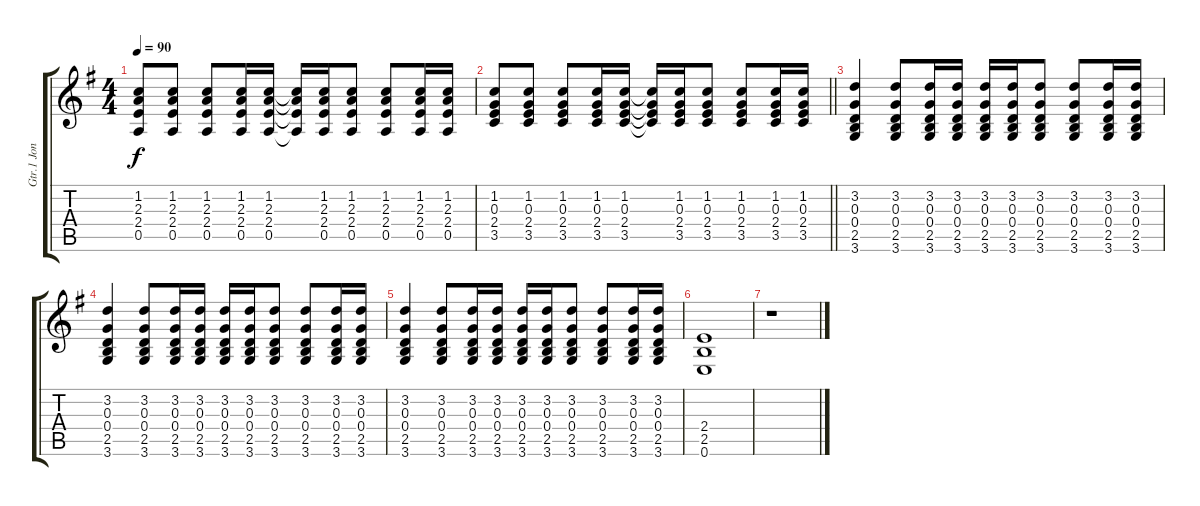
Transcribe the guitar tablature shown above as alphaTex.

\track ("Gtr.1 Jon Acoustic" "Gtr.1 Jon ") {instrument acousticguitarsteel}
\staff {score tabs}
\tuning (E4 B3 G3 D3 A2 E2) {hide}
\ts (4 4)
\tempo 90
\clef g2
\ks g
(1.2 2.3 2.4 0.5).8{dy f} (1.2 2.3 2.4 0.5).8 (1.2 2.3 2.4 0.5).8 (1.2 2.3 2.4 0.5).16 (1.2 2.3 2.4 0.5).16 (1.2{t} 2.3{t} 2.4{t} 0.5{t}).16 (1.2 2.3 2.4 0.5).16 (1.2 2.3 2.4 0.5).8 (1.2 2.3 2.4 0.5).8 (1.2 2.3 2.4 0.5).16 (1.2 2.3 2.4 0.5).16 |
\barLineRight lightlight
(1.2 0.3 2.4 3.5).8 (1.2 0.3 2.4 3.5).8 (1.2 0.3 2.4 3.5).8 (1.2 0.3 2.4 3.5).16 (1.2 0.3 2.4 3.5).16 (1.2{t} 0.3{t} 2.4{t} 3.5{t}).16 (1.2 0.3 2.4 3.5).16 (1.2 0.3 2.4 3.5).8 (1.2 0.3 2.4 3.5).8 (1.2 0.3 2.4 3.5).16 (1.2 0.3 2.4 3.5).16 |
(3.2 0.3 0.4 2.5 3.6).4 (3.2 0.3 0.4 2.5 3.6).8 (3.2 0.3 0.4 2.5 3.6).16 (3.2 0.3 0.4 2.5 3.6).16 (3.2 0.3 0.4 2.5 3.6).16 (3.2 0.3 0.4 2.5 3.6).16 (3.2 0.3 0.4 2.5 3.6).8 (3.2 0.3 0.4 2.5 3.6).8 (3.2 0.3 0.4 2.5 3.6).16 (3.2 0.3 0.4 2.5 3.6).16 |
(3.2 0.3 0.4 2.5 3.6).4 (3.2 0.3 0.4 2.5 3.6).8 (3.2 0.3 0.4 2.5 3.6).16 (3.2 0.3 0.4 2.5 3.6).16 (3.2 0.3 0.4 2.5 3.6).16 (3.2 0.3 0.4 2.5 3.6).16 (3.2 0.3 0.4 2.5 3.6).8 (3.2 0.3 0.4 2.5 3.6).8 (3.2 0.3 0.4 2.5 3.6).16 (3.2 0.3 0.4 2.5 3.6).16 |
(3.2 0.3 0.4 2.5 3.6).4 (3.2 0.3 0.4 2.5 3.6).8 (3.2 0.3 0.4 2.5 3.6).16 (3.2 0.3 0.4 2.5 3.6).16 (3.2 0.3 0.4 2.5 3.6).16 (3.2 0.3 0.4 2.5 3.6).16 (3.2 0.3 0.4 2.5 3.6).8 (3.2 0.3 0.4 2.5 3.6).8 (3.2 0.3 0.4 2.5 3.6).16 (3.2 0.3 0.4 2.5 3.6).16 |
(2.4 2.5 0.6).1 |
r.1
